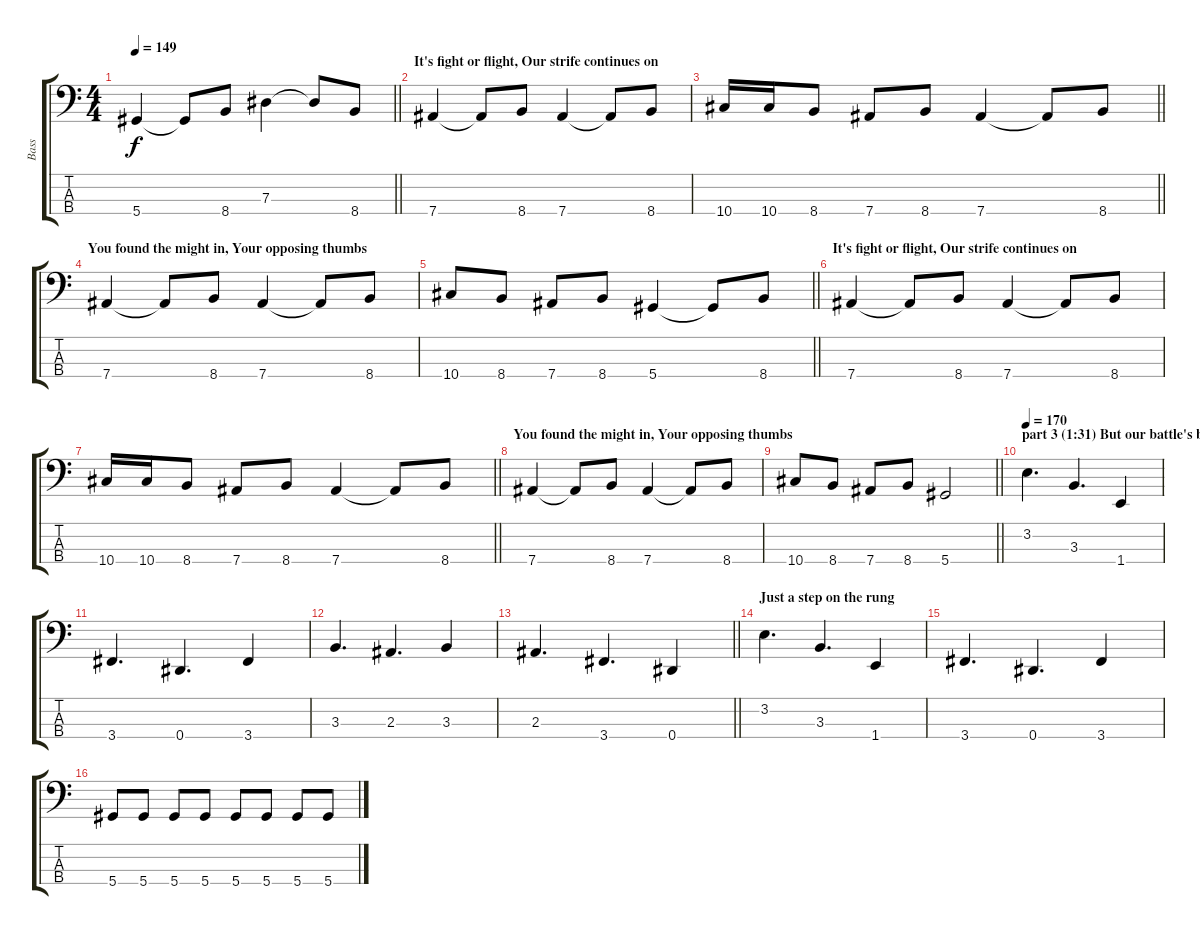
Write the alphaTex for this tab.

\track ("Bass" "Bass") {instrument electricbassfinger}
\staff {score tabs}
\tuning (Gb2 Db2 Ab1 Eb1) {hide}
\ts (4 4)
\tempo 149
\clef f4
\barLineRight lightlight
\ks c
5.4.4{dy f} 5.4{t}.8 8.4.8 7.3.4 7.3{t}.8 8.4.8 |
\section ("" "It's fight or flight, Our strife continues on ")
7.4.4 7.4{t}.8 8.4.8 7.4.4 7.4{t}.8 8.4.8 |
\barLineRight lightlight
10.4.16 10.4.16 8.4.8 7.4.8 8.4.8 7.4.4 7.4{t}.8 8.4.8 |
\section ("" "You found the might in, Your opposing thumbs")
7.4.4 7.4{t}.8 8.4.8 7.4.4 7.4{t}.8 8.4.8 |
\barLineRight lightlight
10.4.8 8.4.8 7.4.8 8.4.8 5.4.4 5.4{t}.8 8.4.8 |
\section ("" "It's fight or flight, Our strife continues on ")
7.4.4 7.4{t}.8 8.4.8 7.4.4 7.4{t}.8 8.4.8 |
\barLineRight lightlight
10.4.16 10.4.16 8.4.8 7.4.8 8.4.8 7.4.4 7.4{t}.8 8.4.8 |
\section ("" "You found the might in, Your opposing thumbs")
7.4.4 7.4{t}.8 8.4.8 7.4.4 7.4{t}.8 8.4.8 |
\barLineRight lightlight
10.4.8 8.4.8 7.4.8 8.4.8 5.4.2 |
\section ("" "part 3 (1:31) But our battle's begun")
\tempo 170
3.2.4{d} 3.3.4{d} 1.4.4 |
3.4.4{d} 0.4.4{d} 3.4.4 |
3.3.4{d} 2.3.4{d} 3.3.4 |
\barLineRight lightlight
2.3.4{d} 3.4.4{d} 0.4.4 |
\section ("" "Just a step on the rung ")
3.2.4{d} 3.3.4{d} 1.4.4 |
3.4.4{d} 0.4.4{d} 3.4.4 |
5.4.8 5.4.8 5.4.8 5.4.8 5.4.8 5.4.8 5.4.8 5.4.8
